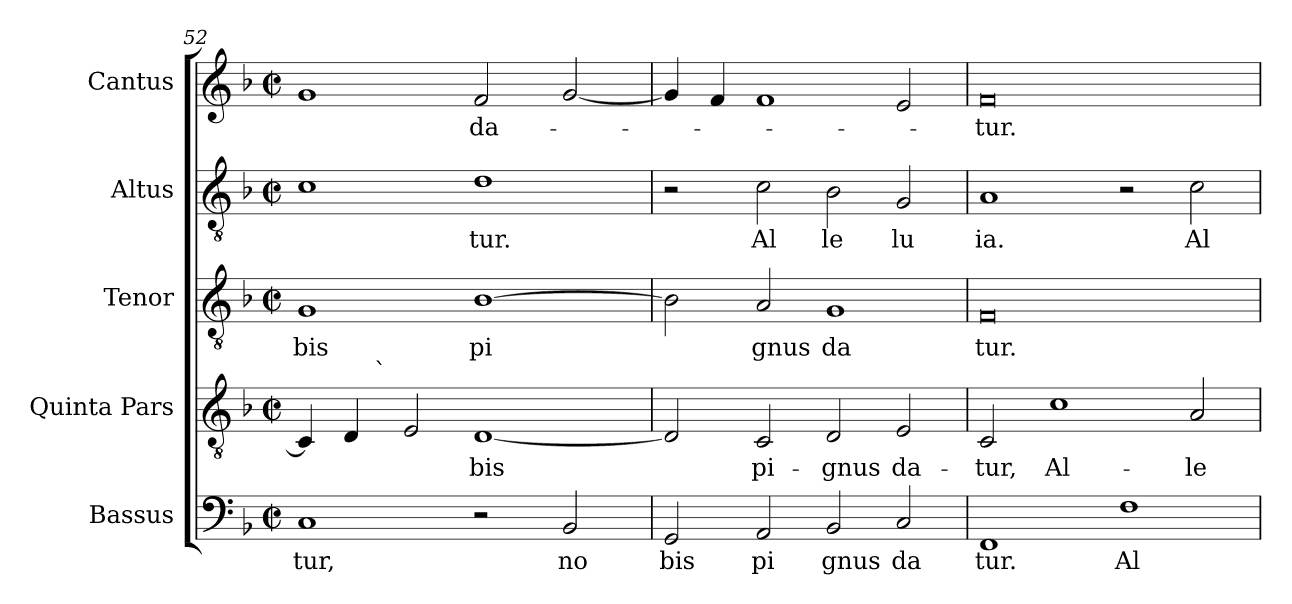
**kern	**text	**kern	**text	**kern	**text	**kern	**text	**kern	**text
*part5	*part5	*part4	*part4	*part3	*part3	*part2	*part2	*part1	*part1
*staff5	*staff5	*staff4	*staff4	*staff3	*staff3	*staff2	*staff2	*staff1	*staff1
*I"Bassus	*	*I"Quinta Pars	*	*I"Tenor	*	*I"Altus	*	*I"Cantus	*
*clefF4	*	*clefGv2	*	*clefGv2	*	*clefGv2	*	*clefG2	*
*k[b-]	*	*k[b-]	*	*k[b-]	*	*k[b-]	*	*k[b-]	*
*F:	*	*F:	*	*F:	*	*F:	*	*F:	*
*M2/2	*	*M2/2	*	*M2/2	*	*M2/2	*	*M2/2	*
*met(c|)	*	*met(c|)	*	*met(c|)	*	*met(c|)	*	*met(c|)	*
=52	=52	=52	=52	=52	=52	=52	=52	=52	=52
!	!LO:LY:b:cj	!	!	!	!LO:LY:b:cj	!	!	!	!
*	*	*^	*	*	*	*	*	*	*
1C	tur,	4C/]	4.ryy	.	1G	bis	1c	.	1g	.
.	.	4D/	.	.	.	.	.	.	.	.
!	!	!	!LO:TX:a:t=`	!	!	!	!	!	!	!
.	.	.	1ryy	.	.	.	.	.	.	.
.	.	2E/	.	.	.	.	.	.	.	.
!	!	!	!	!LO:LY:b:cj	!	!LO:LY:b:cj	!	!LO:LY:b:cj	!	!LO:LY:b:cj
2r	.	[<1D	.	-bis	[>1B-	pi	1d	tur.	2f/	da-
.	.	.	2ryy	.	.	.	.	.	.	.
!	!LO:LY:b:cj	!	!	!	!	!	!	!	!	!
2BB-/	no	.	.	.	.	.	.	.	[<2g/	.
.	.	.	8ryy	.	.	.	.	.	.	.
=53	=53	=53	=53	=53	=53	=53	=53	=53	=53	=53
!	!LO:LY:b:cj	!	!	!	!	!	!	!	!	!
*	*	*v	*v	*	*	*	*	*	*	*
2GG/	bis	2D/]	.	2B-\]	.	2r	.	4g/]	.
.	.	.	.	.	.	.	.	4f/	.
!	!LO:LY:b:cj	!	!LO:LY:b:cj	!	!LO:LY:b:cj	!	!LO:LY:b:cj	!	!
2AA/	pi	2C/	pi-	2A/	gnus	2c\	Al	1f	.
!	!LO:LY:b:cj	!	!LO:LY:b:cj	!	!LO:LY:b:cj	!	!LO:LY:b:cj	!	!
2BB-/	gnus	2D/	-gnus	1G	da	2B-\	le	.	.
!	!LO:LY:b:cj	!	!LO:LY:b:cj	!	!	!	!LO:LY:b:cj	!	!
2C/	da	2E/	da-	.	.	2G/	lu	2e/	.
=54	=54	=54	=54	=54	=54	=54	=54	=54	=54
!	!LO:LY:b:cj	!	!LO:LY:b:cj	!	!LO:LY:b:cj	!	!LO:LY:b:cj	!	!LO:LY:b:cj
1FF	tur.	2C/	-tur,	0F	tur.	1A	ia.	0f	-tur.
!	!	!	!LO:LY:b:cj	!	!	!	!	!	!
.	.	1c	Al-	.	.	.	.	.	.
!	!LO:LY:b:cj	!	!	!	!	!	!	!	!
1F	Al	.	.	.	.	2r	.	.	.
!	!	!	!LO:LY:b:cj	!	!	!	!LO:LY:b:cj	!	!
.	.	2A/	-le-	.	.	2c\	Al	.	.
=	=	=	=	=	=	=	=	=	=
*-	*-	*-	*-	*-	*-	*-	*-	*-	*-
